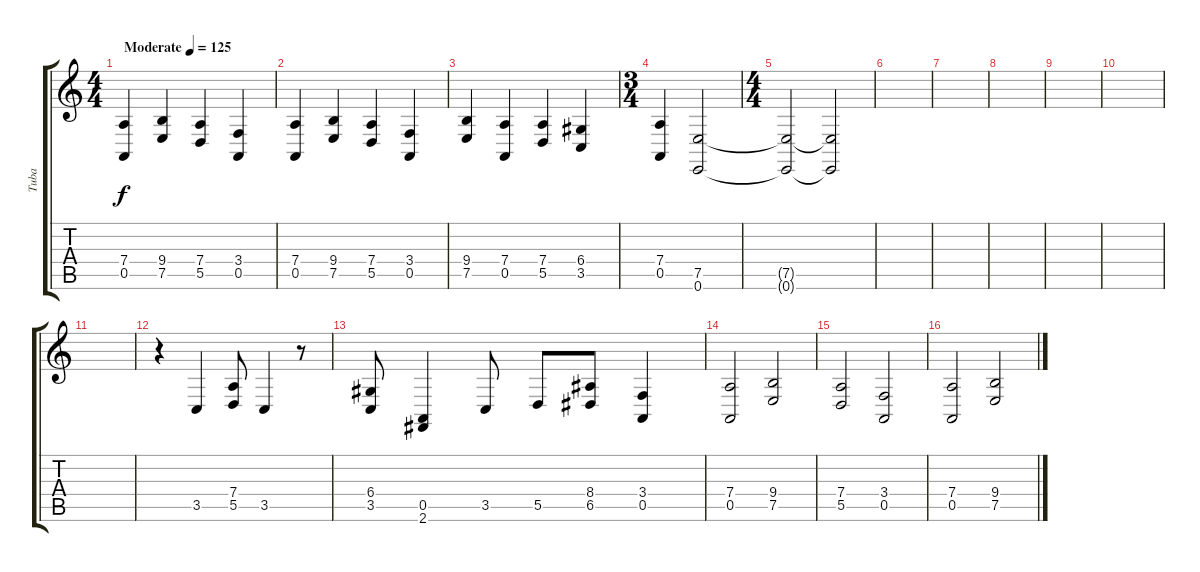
\track ("Tuba" "Tuba") {instrument tuba}
\staff {score tabs}
\tuning (E4 B3 G3 D3 A2 E2) {hide}
\ts (4 4)
\tempo (125 "Moderate")
\clef g2
\ks c
(7.4 0.5).4{txt "" dy f instrument tuba} (9.4 7.5).4 (7.4 5.5).4 (3.4 0.5).4 |
(7.4 0.5).4 (9.4 7.5).4 (7.4 5.5).4 (3.4 0.5).4 |
(9.4 7.5).4 (7.4 0.5).4 (7.4 5.5).4 (6.4 3.5).4 |
\ts (3 4)
(7.4 0.5).4 (7.5 0.6).2 |
\ts (4 4)
(7.5{t} 0.6{t}).2 (7.5{t} 0.6{t}).2 |
|
|
|
|
|
|
r.4 3.5.4 (7.4 5.5).8 3.5.4 r.8 |
(6.4 3.5).8 (0.5 2.6).4 3.5.8 5.5.8 (8.4 6.5).8 (3.4 0.5).4 |
(7.4 0.5).2 (9.4 7.5).2 |
(7.4 5.5).2 (3.4 0.5).2 |
(7.4 0.5).2 (9.4 7.5).2
